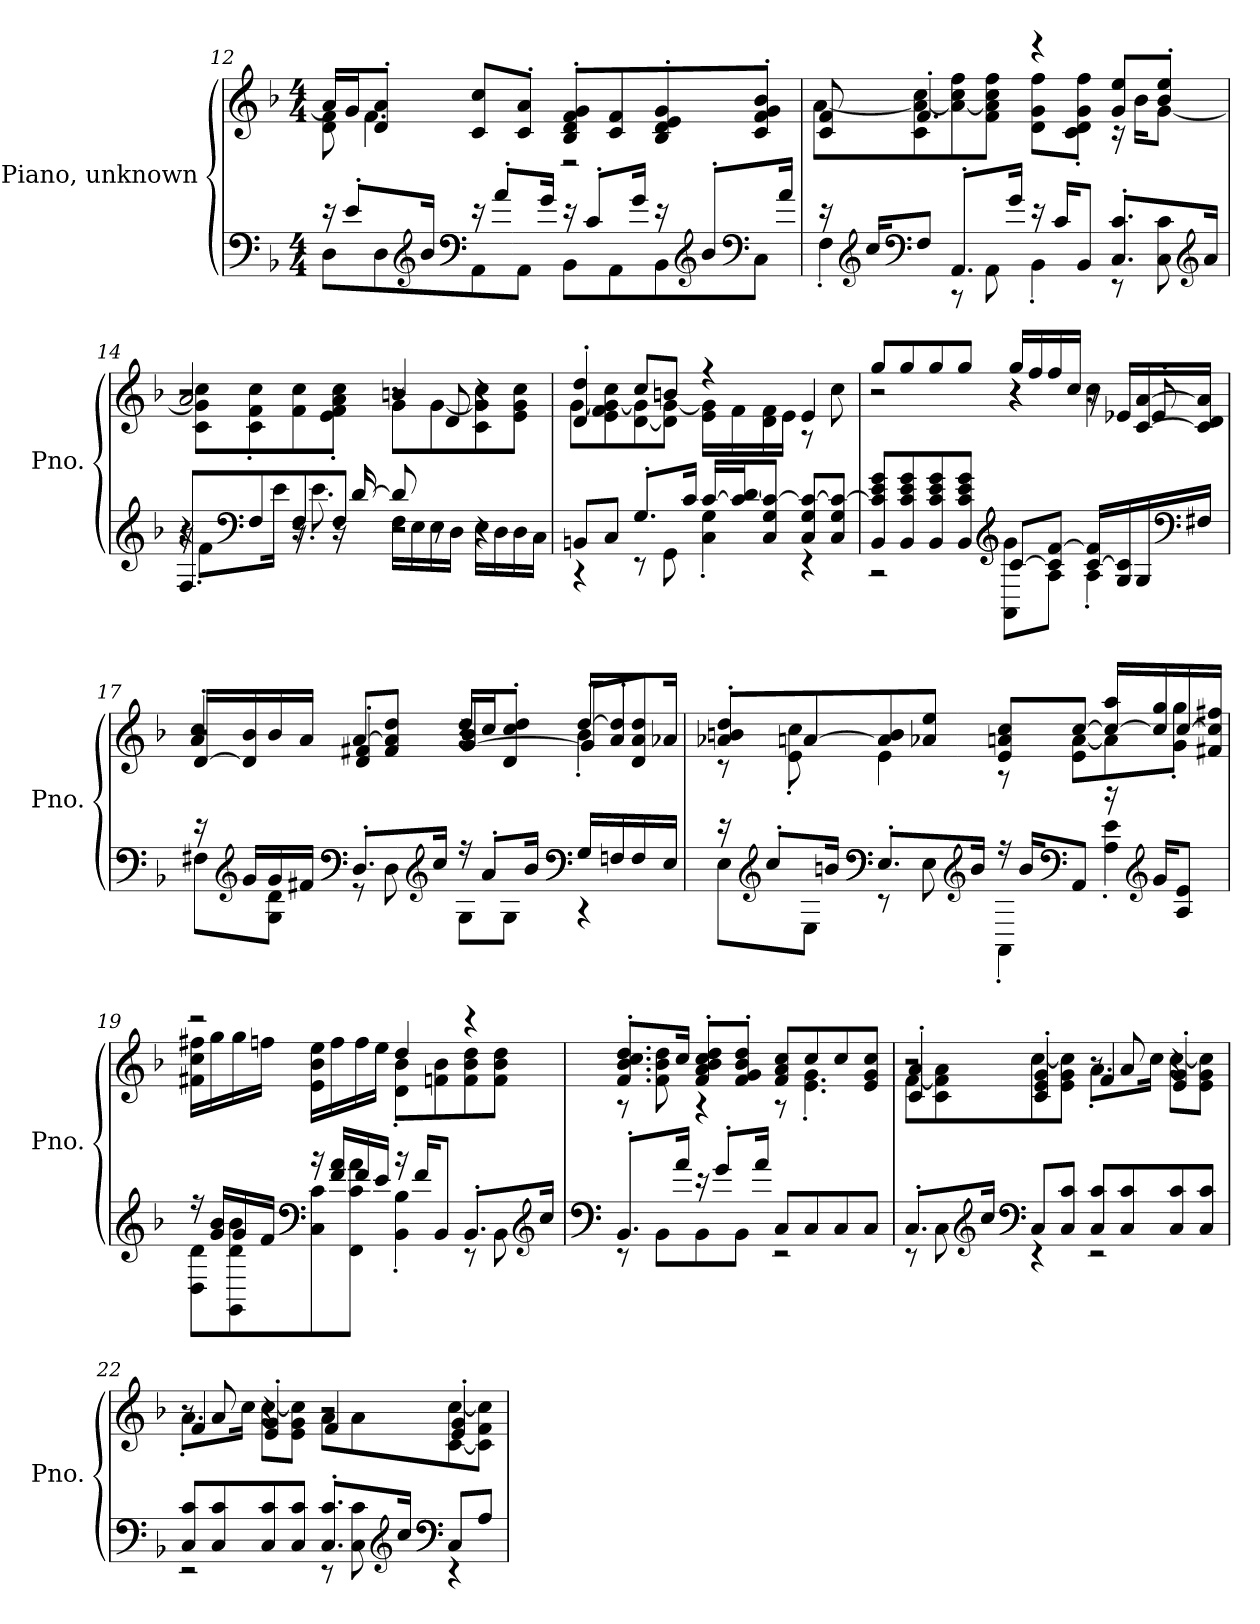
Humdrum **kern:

**kern	**kern
*part1	*part1
*staff2	*staff1
*I"Piano, unknown	*
*I'Pno.	*
!!LO:PB:g=z
*clefF4	*clefG2
*k[b-]	*k[b-]
*M4/4	*M4/4
=12	=12
*^	*^
16r	8D\L	16a/LL]	8d\ 8f\
8e'/L	.	16g/J	.
.	8D\	8d/' 8a/'J	4.f\
*clefG2	*	*	*
16b-/Jk	.	.	.
*clefF4	*	*	*
16r	8AA\	8c/ 8cc/L	.
8a'/L	.	.	.
.	8AA\J	8c/' 8a/'J	.
16g/Jk	.	.	.
16r	8BB-\L	8B-/' 8d/' 8f/' 8g/'L	2r
8c'/L	.	.	.
.	8AA\	8c/ 8f/	.
16g/Jk	.	.	.
16r	8BB-\	8B-/' 8d/' 8e/' 8g/'	.
*clefG2	*	*	*
8b-'/L	.	.	.
*clefF4	*	*	*
.	8C\J	8c/' 8f/' 8g/' 8b-/'J	.
16a/Jk	.	.	.
=13	=13	=13	=13
16r	4F'\	8c/ 8f/	[8a\L
*clefG2	*	*	*
16cc/KL	.	.	.
*clefF4	*	*	*
8F/J	.	4.f'/	8c\ 8a\_ 8cc\
8.AA'/L	8r	.	8a\_ 8cc\ 8ff\
.	8AA\	.	8f\ 8a\] 8cc\ 8ff\J
16g/Jk	.	.	.
16r	4BB-'\	4r	8d\ 8g\ 8ff\L
16c/KL	.	.	.
8BB-/J	.	.	8c\' 8d\' 8g\' 8ff\'J
8.C/' 8.c/'L	8r	8g/ 8ee/L	16r
.	.	.	16b-\KL
.	8C\ 8c\	8b-/' 8ee/'J	[8g\J
*clefG2	*	*	*
16a/Jk	.	.	.
!!LO:LB:g=z
=14	=14	=14	=14
*	*^	*	*^
4r	16r	8F/L	2a/	8c\ 8g\] 8cc\L	2r
.	8f'\L	.	.	.	.
*clefF4	*	*	*	*	*
.	.	8F/	.	8c\' 8f\' 8cc\'	.
.	16e\Jk	.	.	.	.
8r	16r	8F/	.	8f\ 8cc\	.
.	8.e'\	.	.	.	.
16r	.	8F/J	.	8e\' 8f\' 8a\' 8cc\'J	.
[16d/	.	.	.	.	.
8d/]	16F\LL	2r	4bn/	8g\L	8r
.	16E\	.	.	.	.
8r	16E\	.	.	[8g\	8d/
.	16D\JJ	.	.	.	.
4r	16E\LL	.	4r	8c\ 8g\] 8cc\	4r
.	16D\	.	.	.	.
.	16D\	.	.	8e\ 8g\ 8cc\J	.
.	16C\JJ	.	.	.	.
*	*v	*v	*	*	*
*	*	*	*v	*v
=15	=15	=15	=15
8BBn/L	4r	4d/' 4dd/'	[8g\L
8C/J	.	.	8e\ 8f\ 8g\_ 8cc\
8.G'/L	8r	8cc/L	[8d\ 8g\]
.	8GG\	8bn/J	8d\] [8g\J
16c/Jk	.	.	.
[16c/LL	4C\' 4G\'	4r	16e\ 16g\]LL
16c/_ 16d/J	.	.	16f\
8C/ 8G/ 8c/_J	.	.	16d\ 16f\
.	.	.	16e\JJ
8C/ 8G/ 8c/_L	4r	4e/	8r
8C/ 8G/ 8c/_J	.	.	8cc\
!!LO:LB:g=z
=16	=16	=16	=16
*	*	*	*^
8BB-/ 8c/] 8e/ 8g/L	2r	8gg/L	2r	2r
8BB-/ 8c/ 8e/ 8g/	.	8gg/	.	.
8BB-/ 8c/ 8e/ 8g/	.	8gg/	.	.
8BB-/ 8c/ 8e/ 8g/J	.	8gg/J	.	.
*clefG2	*	*	*	*
[8c/L	8AA\ 8g\L	16gg/LL	4r	4r
.	.	16ff/	.	.
8c/] [8f/J	8A\J	16ff/	.	.
.	.	16cc/JJ	.	.
[16c/ 16f/]LL	4A'\	16r	4cc\	8r
16G/ 16c/]	.	16e-X/LL	.	.
16G/	.	[16c/ [16a/	.	8e-'/
*clefF4	*	*	*	*
16F#X/JJ	.	16c/] 16d/ 16a/]JJ	.	.
=17	=17	=17	=17	=17
16r	8F#X\L	[16d/LL	2r	4a/' 4cc/'
*clefG2	*	*	*	*
16g/LL	.	16d/] 16b-/	.	.
16g/	8G\ 8d\J	16b-/	.	.
16f#X/JJ	.	16a/JJ	.	.
*clefF4	*	*	*	*
8.D'/L	8r	[8a/L	.	4d/' 4f#X/'
.	8D\	8f#/ 8a/] 8dd/J	.	.
*clefG2	*	*	*	*
16cc/Jk	.	.	.	.
16r	8G\L	16dd/LL	4r	[4g/ 4b-/
8a'/L	.	16cc/J	.	.
.	8G\J	8d/' 8cc/' 8dd/'J	.	.
16b-/Jk	.	.	.	.
*clefF4	*	*	*	*
16G/LL	4r	[16dd'/KL	4b-'\	8g/L]
16Fn/	.	8a/' 8dd/]'	.	.
16F/	.	.	.	8d/ 8a/ 8dd/J
16E/JJ	.	16a-X/Jk	.	.
*	*	*	*v	*v
!!LO:LB:g=z
=18	=18	=18	=18
16r	8E\L	8a-X/' 8bn/' 8dd/'L	8r
*clefG2	*	*	*
8cc'/L	.	.	.
.	8E\J	[8an/	8e\' 8cc\'
16bn/Jk	.	.	.
*clefF4	*	*	*
8.E'/L	8r	8a/] 8b/	4e\
.	8E\	8a-X/ 8ee/J	.
*clefG2	*	*	*
16b/Jk	.	.	.
16r	4AA'\	8e/ 8an/ 8cc/L	8r
16b/KL	.	.	.
*clefF4	*	*	*
8AA/J	.	[8cc/J	8e\ [8a\L
16r	4A\' 4e\'	16cc/_ 16aa/LL	8a\]
*clefG2	*	*	*
16g/KL	.	16cc/] 16gg/	.
8A/ 8e/J	.	[16cc/	8g\' 8gg\'J
.	.	16f#X/ 16cc/] 16ff#X/JJ	.
!!LO:LB:g=z	!!
=19	=19	=19	=19
16r	8D\ 8d\L	2r	16f#X\ 16cc\ 16ff#X\LL
16g/ 16b-/LL	.	.	16gg\
16g/	8GG\ 8d\ 8b-\	.	16gg\
16f/JJ	.	.	16ffn\JJ
*clefF4	*	*	*
16r	8C\ 8c\	.	16e\ 16b-\ 16ee\LL
16f/ 16a/LL	.	.	16ff\
16f/	8FF\ 8c\ 8a\J	.	16ff\
16e/JJ	.	.	16ee\JJ
16r	4BB-\' 4B-\'	4dd/	8d\' 8b-\'L
16f/KL	.	.	.
8BB-/J	.	.	8fn\ 8b-\
8.BB-'/L	8r	4r	8f\ 8b-\ 8dd\
.	8BB-\	.	8f\ 8b-\ 8dd\J
*clefG2	*	*	*
16cc/Jk	.	.	.
=20	=20	=20	=20
*clefF4	*	*	*
8.BB-'/L	8r	8.f/' 8.b-/' 8.cc/' 8.dd/'L	8r
.	8BB-\L	.	8f\ 8b-\ 8dd\
16a/Jk	.	16cc/Jk	.
16r	8BB-\	8f/' 8a/' 8b-/' 8cc/' 8dd/'L	4r
8g'/L	.	.	.
.	8BB-\J	8f/' 8g/' 8b-/' 8dd/'J	.
16a/Jk	.	.	.
8C/L	2r	8f/ 8a/ 8cc/L	8r
8C/	.	8cc/	4.e\' 4.g\'
8C/	.	8cc/	.
8C/J	.	8e/ 8g/ 8cc/J	.
!!LO:LB:g=z
=21	=21	=21	=21
*	*	*	*^
8.C'/L	8r	2r	[8f\L	4c/' 4a/'
.	8C\	.	8c\ 8f\] 8a\	.
*clefG2	*	*	*	*
16cc/Jk	.	.	.	.
*clefF4	*	*	*	*
8C/L	4r	.	[8cc\	4c/' 4e/' 4g/'
8C/ 8c/J	.	.	8e\ 8g\ 8cc\]J	.
8C/ 8c/L	2r	8r	8.a'\L	4f/
8C/ 8c/	.	8a/	.	.
.	.	.	16cc\Jk	.
8C/ 8c/	.	4r	[8cc\L	4e/' 4g/'
8C/ 8c/J	.	.	8e\ 8g\ 8cc\]J	.
=22	=22	=22	=22	=22
8C/ 8c/L	2r	8r	8.a'\L	4f/
8C/ 8c/	.	8a/	.	.
.	.	.	16cc\Jk	.
8C/ 8c/	.	4r	[8cc\L	4e/' 4g/'
8C/ 8c/J	.	.	8e\ 8g\ 8cc\]J	.
8.C/' 8.c/'L	8r	2r	8a\L	4f/
.	8C\ 8c\	.	8a\	.
*clefG2	*	*	*	*
16cc/Jk	.	.	.	.
*clefF4	*	*	*	*
8C/L	4r	.	[8c\ [8cc\	4e/' 4g/'
8A/J	.	.	8c\] 8f\ 8cc\]J	.
*v	*v	*	*	*
*	*v	*v	*v
=	=
*-	*-
